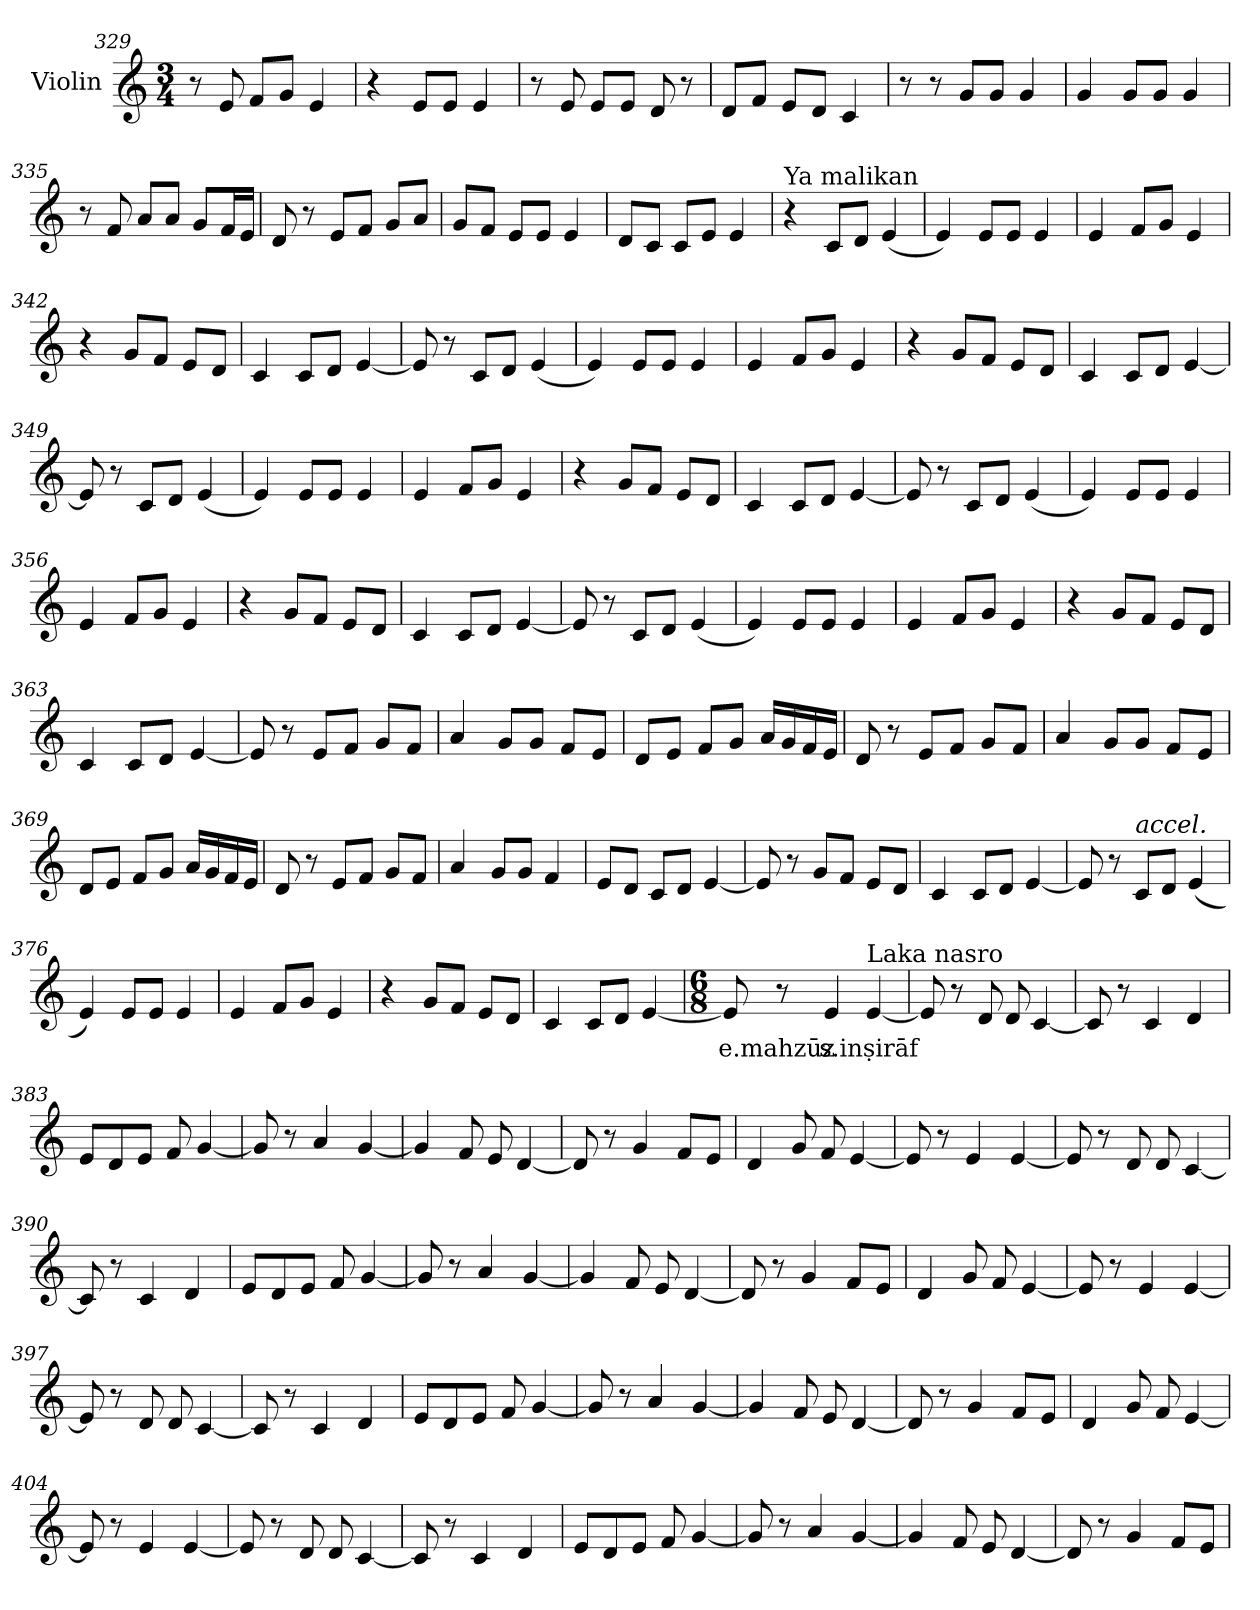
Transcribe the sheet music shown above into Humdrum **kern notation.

**kern	**text
*part1	*part1
*staff1	*staff1
*I"Violin	*
*clefG2	*
*k[]	*
*M3/4	*
=329	=329
8r	.
8e/	.
8f/L	.
8g/J	.
4e/	.
=330	=330
4r	.
8e/L	.
8e/J	.
4e/	.
=331	=331
8r	.
8e/	.
8e/L	.
8e/J	.
8d/	.
8r	.
!!LO:PB:g=z
=332	=332
8d/L	.
8f/J	.
8e/L	.
8d/J	.
4c/	.
=333	=333
8r	.
8r	.
8g/L	.
8g/J	.
4g/	.
=334	=334
4g/	.
8g/L	.
8g/J	.
4g/	.
=335	=335
8r	.
8f/	.
8a/L	.
8a/J	.
8g/L	.
16f/L	.
16e/JJ	.
=336	=336
8d/	.
8r	.
8e/L	.
8f/J	.
8g/L	.
8a/J	.
=337	=337
8g/L	.
8f/J	.
8e/L	.
8e/J	.
4e/	.
!!LO:LB:g=z
=338	=338
8d/L	.
8c/J	.
8c/L	.
8e/J	.
4e/	.
=339	=339
*MM85	*
!LO:TX:a:t=Ya malikan	!
4r	.
8c/L	.
8d/J	.
(<4e/	.
=340	=340
4e/)	.
8e/L	.
8e/J	.
4e/	.
=341	=341
4e/	.
8f/L	.
8g/J	.
4e/	.
=342	=342
4r	.
8g/L	.
8f/J	.
8e/L	.
8d/J	.
=343	=343
4c/	.
8c/L	.
8d/J	.
[4e/	.
=344	=344
8e/]	.
8r	.
8c/L	.
8d/J	.
(<4e/	.
!!LO:LB:g=z
=345	=345
4e/)	.
8e/L	.
8e/J	.
4e/	.
=346	=346
4e/	.
8f/L	.
8g/J	.
4e/	.
=347	=347
4r	.
8g/L	.
8f/J	.
8e/L	.
8d/J	.
=348	=348
4c/	.
8c/L	.
8d/J	.
[4e/	.
=349	=349
8e/]	.
8r	.
8c/L	.
8d/J	.
(<4e/	.
=350	=350
4e/)	.
8e/L	.
8e/J	.
4e/	.
=351	=351
4e/	.
8f/L	.
8g/J	.
4e/	.
!!LO:LB:g=z
=352	=352
4r	.
8g/L	.
8f/J	.
8e/L	.
8d/J	.
=353	=353
4c/	.
8c/L	.
8d/J	.
[4e/	.
=354	=354
8e/]	.
8r	.
8c/L	.
8d/J	.
(<4e/	.
=355	=355
4e/)	.
8e/L	.
8e/J	.
4e/	.
=356	=356
4e/	.
8f/L	.
8g/J	.
4e/	.
=357	=357
4r	.
8g/L	.
8f/J	.
8e/L	.
8d/J	.
=358	=358
4c/	.
8c/L	.
8d/J	.
[4e/	.
!!LO:LB:g=z
=359	=359
8e/]	.
8r	.
8c/L	.
8d/J	.
(<4e/	.
=360	=360
4e/)	.
8e/L	.
8e/J	.
4e/	.
=361	=361
4e/	.
8f/L	.
8g/J	.
4e/	.
=362	=362
4r	.
8g/L	.
8f/J	.
8e/L	.
8d/J	.
=363	=363
4c/	.
8c/L	.
8d/J	.
[4e/	.
=364	=364
8e/]	.
8r	.
8e/L	.
8f/J	.
8g/L	.
8f/J	.
!!LO:LB:g=z
=365	=365
4a/	.
8g/L	.
8g/J	.
8f/L	.
8e/J	.
=366	=366
8d/L	.
8e/J	.
8f/L	.
8g/J	.
16a/LL	.
16g/	.
16f/	.
16e/JJ	.
=367	=367
8d/	.
8r	.
8e/L	.
8f/J	.
8g/L	.
8f/J	.
=368	=368
4a/	.
8g/L	.
8g/J	.
8f/L	.
8e/J	.
=369	=369
8d/L	.
8e/J	.
8f/L	.
8g/J	.
16a/LL	.
16g/	.
16f/	.
16e/JJ	.
=370	=370
8d/	.
8r	.
8e/L	.
8f/J	.
8g/L	.
8f/J	.
!!LO:LB:g=z
=371	=371
4a/	.
8g/L	.
8g/J	.
4f/	.
=372	=372
8e/L	.
8d/J	.
8c/L	.
8d/J	.
[4e/	.
=373	=373
8e/]	.
8r	.
8g/L	.
8f/J	.
8e/L	.
8d/J	.
=374	=374
4c/	.
8c/L	.
8d/J	.
[4e/	.
=375	=375
8e/]	.
8r	.
!LO:TX:a:i:t=accel.	!
8c/L	.
8d/J	.
(<4e/	.
=376	=376
4e/)	.
8e/L	.
8e/J	.
4e/	.
=377	=377
4e/	.
8f/L	.
8g/J	.
4e/	.
!!LO:LB:g=z
=378	=378
4r	.
8g/L	.
8f/J	.
8e/L	.
8d/J	.
=379	=379
4c/	.
8c/L	.
8d/J	.
[4e/	.
=380	=380
*M6/8	*
*MM120	*
!	!LO:LY:b
8e/]	e.mahzūz
8r	.
!	!LO:LY:b
4e/	s.inṣirāf
!LO:TX:a:t=Laka nasro	!
[4e/	.
=381	=381
8e/]	.
8r	.
8d/	.
8d/	.
[4c/	.
=382	=382
8c/]	.
8r	.
4c/	.
4d/	.
=383	=383
8e/L	.
8d/	.
8e/J	.
8f/	.
[4g/	.
!!LO:PB:g=z
=384	=384
8g/]	.
8r	.
4a/	.
[4g/	.
=385	=385
4g/]	.
8f/	.
8e/	.
[4d/	.
=386	=386
8d/]	.
8r	.
4g/	.
8f/L	.
8e/J	.
=387	=387
4d/	.
8g/	.
8f/	.
[4e/	.
=388	=388
8e/]	.
8r	.
4e/	.
[4e/	.
=389	=389
8e/]	.
8r	.
8d/	.
8d/	.
[4c/	.
!!LO:LB:g=z
=390	=390
8c/]	.
8r	.
4c/	.
4d/	.
=391	=391
8e/L	.
8d/	.
8e/J	.
8f/	.
[4g/	.
=392	=392
8g/]	.
8r	.
4a/	.
[4g/	.
=393	=393
4g/]	.
8f/	.
8e/	.
[4d/	.
=394	=394
8d/]	.
8r	.
4g/	.
8f/L	.
8e/J	.
=395	=395
4d/	.
8g/	.
8f/	.
[4e/	.
!!LO:LB:g=z
=396	=396
8e/]	.
8r	.
4e/	.
[4e/	.
=397	=397
8e/]	.
8r	.
8d/	.
8d/	.
[4c/	.
=398	=398
8c/]	.
8r	.
4c/	.
4d/	.
=399	=399
8e/L	.
8d/	.
8e/J	.
8f/	.
[4g/	.
=400	=400
8g/]	.
8r	.
4a/	.
[4g/	.
=401	=401
4g/]	.
8f/	.
8e/	.
[4d/	.
!!LO:LB:g=z
=402	=402
8d/]	.
8r	.
4g/	.
8f/L	.
8e/J	.
=403	=403
4d/	.
8g/	.
8f/	.
[4e/	.
=404	=404
8e/]	.
8r	.
4e/	.
[4e/	.
=405	=405
8e/]	.
8r	.
8d/	.
8d/	.
[4c/	.
=406	=406
8c/]	.
8r	.
4c/	.
4d/	.
=407	=407
8e/L	.
8d/	.
8e/J	.
8f/	.
[4g/	.
!!LO:LB:g=z
=408	=408
8g/]	.
8r	.
4a/	.
[4g/	.
=409	=409
4g/]	.
8f/	.
8e/	.
[4d/	.
=410	=410
8d/]	.
8r	.
4g/	.
8f/L	.
8e/J	.
=	=
*-	*-
